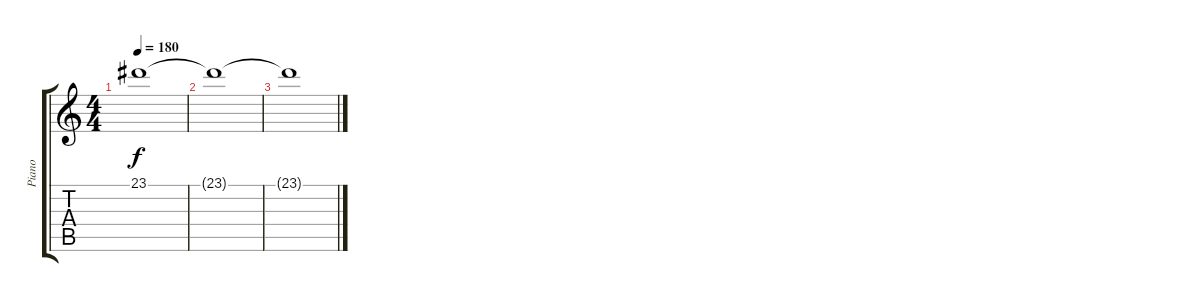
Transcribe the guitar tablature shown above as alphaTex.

\track ("Piano" "Piano") {instrument acousticgrandpiano}
\staff {score tabs}
\tuning (E4 B3 G3 D3 A2 E2) {hide}
\ts (4 4)
\tempo 180
\clef g2
\ks c
23.1{t}.1{dy f} |
23.1{t}.1 |
23.1{t}.1
